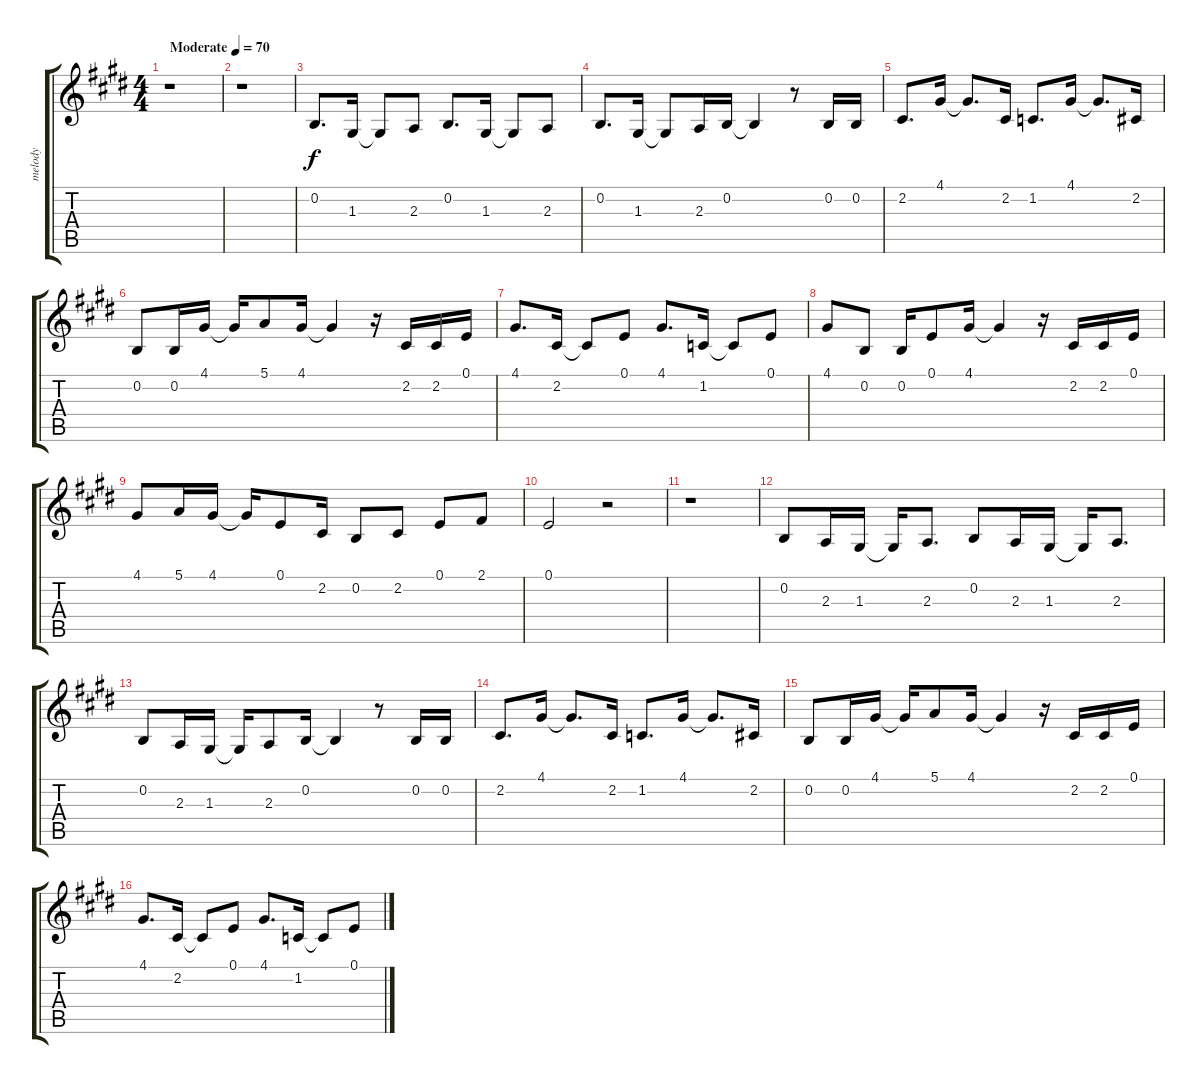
\track ("melody" "melody") {instrument flute}
\staff {score tabs}
\tuning (E4 B3 G3 D3 A2 E2) {hide}
\ts (4 4)
\tempo (70 "Moderate")
\clef g2
\ks e
r.1{dy f instrument flute} |
r.1 |
0.2.8{d} 1.3.16 1.3{t}.8 2.3.8 0.2.8{d} 1.3.16 1.3{t}.8 2.3.8 |
0.2.8{d} 1.3.16 1.3{t}.8 2.3.16 0.2.16 0.2{t}.4 r.8 0.2.16 0.2.16 |
2.2.8{d} 4.1.16 4.1{t}.8{d} 2.2.16 1.2.8{d} 4.1.16 4.1{t}.8{d} 2.2.16 |
0.2.8 0.2.16 4.1.16 4.1{t}.16 5.1.8 4.1.16 4.1{t}.4 r.16 2.2.16 2.2.16 0.1.16 |
4.1.8{d} 2.2.16 2.2{t}.8 0.1.8 4.1.8{d} 1.2.16 1.2{t}.8 0.1.8 |
4.1.8 0.2.8 0.2.16 0.1.8 4.1.16 4.1{t}.4 r.16 2.2.16 2.2.16 0.1.16 |
4.1.8 5.1.16 4.1.16 4.1{t}.16 0.1.8 2.2.16 0.2.8 2.2.8 0.1.8 2.1.8 |
0.1.2 r.2 |
r.1 |
0.2.8 2.3.16 1.3.16 1.3{t}.16 2.3.8{d} 0.2.8 2.3.16 1.3.16 1.3{t}.16 2.3.8{d} |
0.2.8 2.3.16 1.3.16 1.3{t}.16 2.3.8 0.2.16 0.2{t}.4 r.8 0.2.16 0.2.16 |
2.2.8{d} 4.1.16 4.1{t}.8{d} 2.2.16 1.2.8{d} 4.1.16 4.1{t}.8{d} 2.2.16 |
0.2.8 0.2.16 4.1.16 4.1{t}.16 5.1.8 4.1.16 4.1{t}.4 r.16 2.2.16 2.2.16 0.1.16 |
4.1.8{d} 2.2.16 2.2{t}.8 0.1.8 4.1.8{d} 1.2.16 1.2{t}.8 0.1.8
